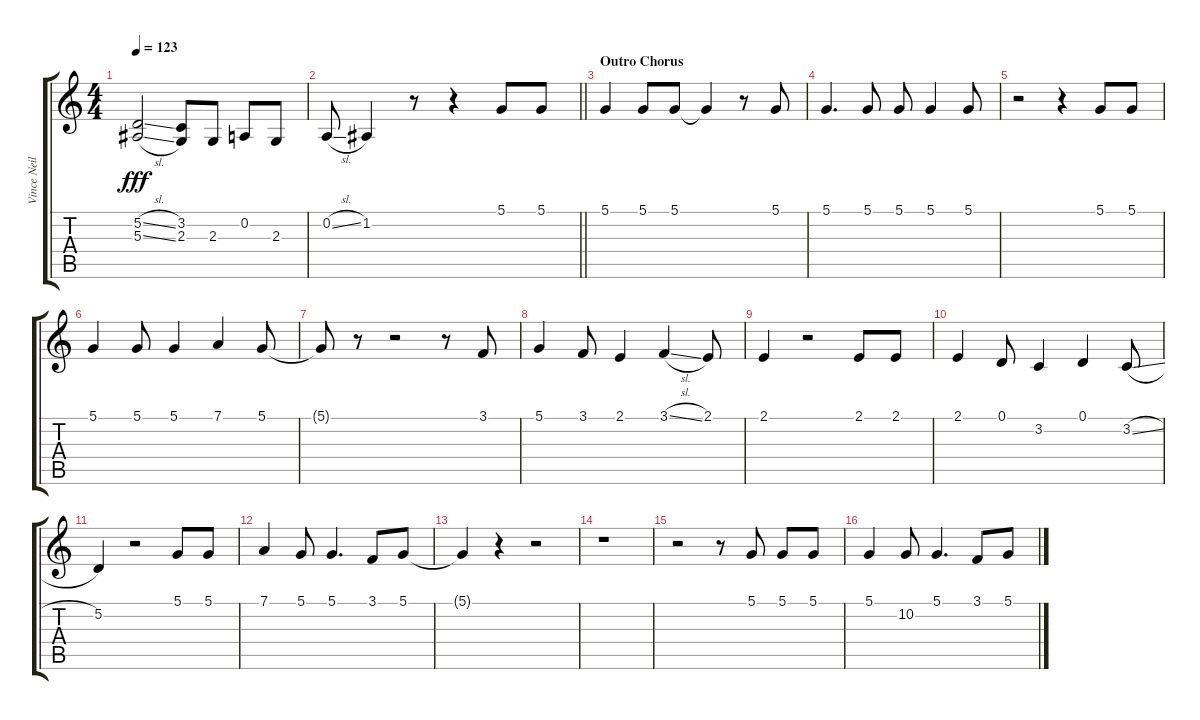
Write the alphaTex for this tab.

\track ("Vince Neil" "Vince Neil") {instrument lead2sawtooth}
\staff {score tabs}
\tuning (D4 A3 F3 C3 G2 C2) {hide}
\ts (4 4)
\tempo 123
\clef g2
\ks c
(5.2{sl} 5.3{sl}).2{dy fff} (3.2 2.3).8 2.3.8 0.2.8 2.3.8 |
\barLineRight lightlight
0.2{sl}.8 1.2.4 r.8 r.4 5.1.8 5.1.8 |
\section ("" "Outro Chorus")
5.1.4 5.1.8 5.1.8 5.1{t}.4 r.8 5.1.8 |
5.1.4{d} 5.1.8 5.1.8 5.1.4 5.1.8 |
r.2 r.4 5.1.8 5.1.8 |
5.1.4 5.1.8 5.1.4 7.1.4 5.1.8 |
5.1{t}.8 r.8 r.2 r.8 3.1.8 |
5.1.4 3.1.8 2.1.4 3.1{sl}.4 2.1.8 |
2.1.4 r.2 2.1.8 2.1.8 |
2.1.4 0.1.8 3.2.4 0.1.4 3.2{sl}.8 |
5.2.4 r.2 5.1.8 5.1.8 |
7.1.4 5.1.8 5.1.4{d} 3.1.8 5.1.8 |
5.1{t}.4 r.4 r.2 |
r.1 |
r.2 r.8 5.1.8 5.1.8 5.1.8 |
5.1.4 10.2.8 5.1.4{d} 3.1.8 5.1.8
